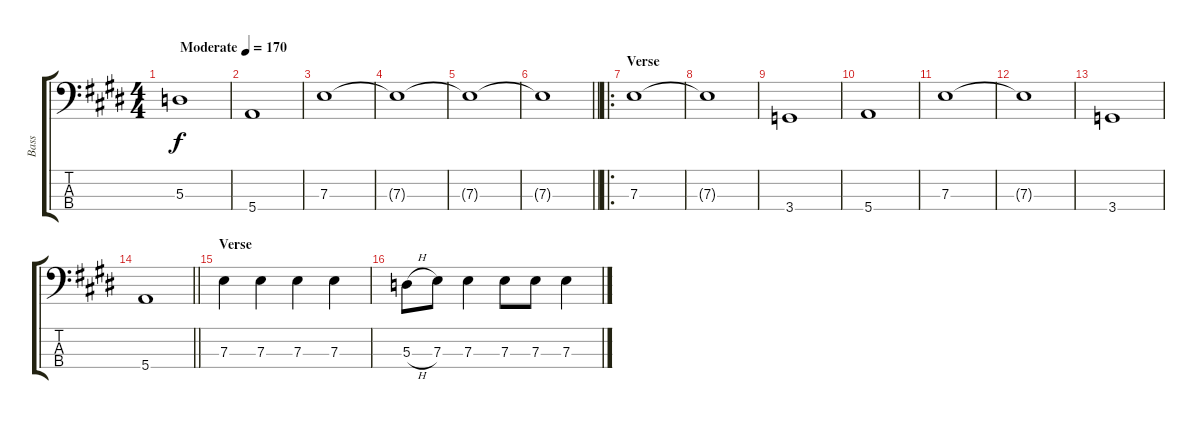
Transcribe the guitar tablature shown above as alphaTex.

\track ("Bass" "Bass") {instrument electricbassfinger}
\staff {score tabs}
\tuning (G2 D2 A1 E1) {hide}
\ts (4 4)
\tempo (170 "Moderate")
\clef f4
\ks e
5.3.1{dy f instrument electricbassfinger} |
5.4.1 |
7.3.1 |
7.3{t}.1 |
7.3{t}.1 |
\barLineRight lightlight
7.3{t}.1 |
\ro
\section ("" "Verse")
7.3.1 |
7.3{t}.1 |
3.4.1 |
5.4.1 |
7.3.1 |
7.3{t}.1 |
3.4.1 |
\barLineRight lightlight
5.4.1 |
\section ("" "Verse")
7.3.4 7.3.4 7.3.4 7.3.4 |
5.3{h}.8 7.3.8 7.3.4 7.3.8 7.3.8 7.3.4
